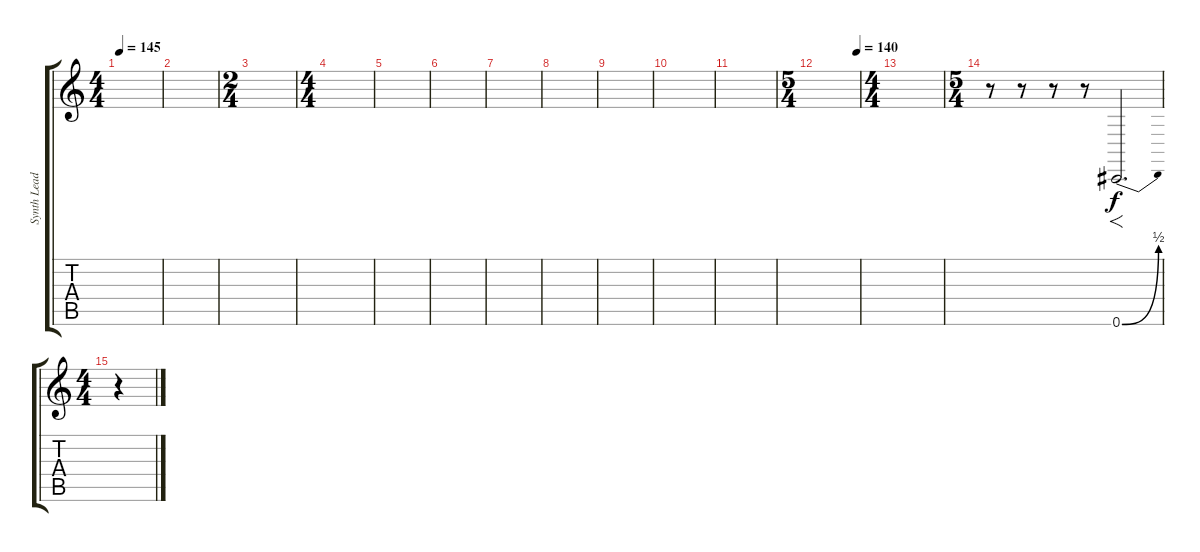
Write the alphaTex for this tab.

\track ("Synth Lead" "Synth Lead") {instrument lead1square}
\staff {score tabs}
\tuning (Db4 Ab3 E3 B2 Gb2 Db2) {hide}
\ts (4 4)
\tempo 145
\clef g2
\ks c
|
|
\ts (2 4)
|
\ts (4 4)
|
|
|
|
|
|
|
|
\ts (5 4)
\tempo (140 0.95)
|
\ts (4 4)
|
\ts (5 4)
r.8 r.8 r.8 r.8{volume 16 instrument lead1square} 0.6{be (bend 0 0 60 2)}.2{f d} |
\ts (4 4)
r.4
